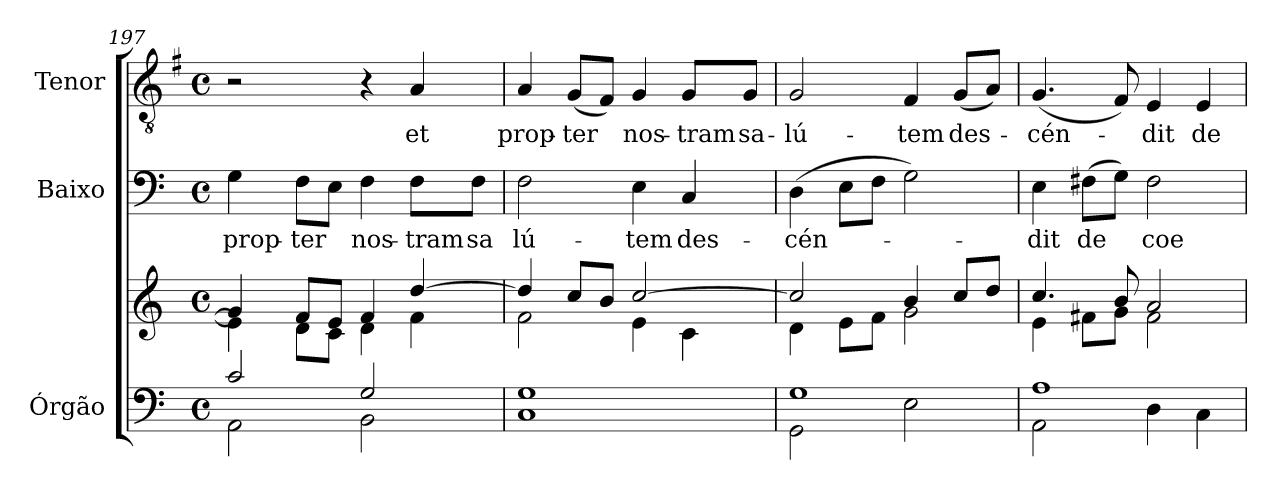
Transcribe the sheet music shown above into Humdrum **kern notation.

**kern	**kern	**kern	**text	**kern	**text
*part3	*part3	*part2	*part2	*part1	*part1
*staff4	*staff3	*staff2	*staff2	*staff1	*staff1
*I"Órgão	*	*I"Baixo	*	*I"Tenor	*
*I'Órg.	*	*	*	*I'Tr.	*
*clefF4	*clefG2	*clefF4	*	*clefGv2	*
*	*	*	*	*ITrd4c7	*
*k[]	*k[]	*k[]	*	*k[]	*
*C:	*C:	*C:	*	*C:	*
*M4/4	*M4/4	*M4/4	*	*M4/4	*
*met(c)	*met(c)	*met(c)	*	*met(c)	*
=197	=197	=197	=197	=197	=197
*^	*^	*	*	*	*
!	!	!	!	!	!LO:LY:b:color=#000000	!	!
2ci/	2AAi\	4gi/]	4ei\]	4Gi\	prop-	2r	.
!	!	!	!	!	!LO:LY:b:color=#000000	!	!
.	.	8fi/L	8di\L	8Fi\L	-ter	.	.
.	.	8ei/J	8ci\J	8Ei\J	.	.	.
!	!	!	!	!	!LO:LY:b:color=#000000	!	!
2Gi/	2BBi\	4fi/	4di\	4Fi\	nos-	4r	.
!	!	!	!	!	!LO:LY:b:color=#000000	!	!
!	!	!	!	!	!	!	!LO:LY:b:color=#000000
.	.	[>4ddi/	4fi\	8Fi\L	-tram	4Di/	et
!	!	!	!	!	!LO:LY:b:color=#000000	!	!
.	.	.	.	8Fi\J	sa	.	.
*v	*v	*	*	*	*	*	*
=198	=198	=198	=198	=198	=198	=198
!	!	!	!	!LO:LY:b:color=#000000	!	!
!	!	!	!	!	!	!LO:LY:b:color=#000000
1Ci 1Gi	4ddi/]	2fi\	2Fi\	lú-	4Di/	prop-
!	!	!	!	!	!	!LO:LY:b:color=#000000
.	8cci/L	.	.	.	(8Ci/L	-ter
.	8bi/J	.	.	.	8BBi/J)	.
!	!	!	!	!LO:LY:b:color=#000000	!	!
!	!	!	!	!	!	!LO:LY:b:color=#000000
.	[>2cci/	4ei\	4Ei\	-tem	4Ci/	nos-
!	!	!	!	!LO:LY:b:color=#000000	!	!
!	!	!	!	!	!	!LO:LY:b:color=#000000
.	.	4ci\	4Ci/	des-	8Ci/L	-tram
!	!	!	!	!	!	!LO:LY:b:color=#000000
.	.	.	.	.	8Ci/J	sa-
=199	=199	=199	=199	=199	=199	=199
*^	*	*	*	*	*	*
!	!	!	!	!	!LO:LY:b:color=#000000	!	!
!	!	!	!	!	!	!	!LO:LY:b:color=#000000
1Gi	2GGi\	2cci/]	4di\	(4Di\	-cén-	2Ci/	-lú-
.	.	.	8ei\L	8Ei\L	.	.	.
.	.	.	8fi\J	8Fi\J	.	.	.
!	!	!	!	!	!	!	!LO:LY:b:color=#000000
.	2Ei\	4bi/	2gi\	2Gi\)	.	4BBi/	-tem
!	!	!	!	!	!	!	!LO:LY:b:color=#000000
.	.	8cci/L	.	.	.	(8Ci/L	des-
.	.	8ddi/J	.	.	.	8Di/J)	.
=200	=200	=200	=200	=200	=200	=200	=200
!	!	!	!	!	!LO:LY:b:color=#000000	!	!
!	!	!	!	!	!	!	!LO:LY:b:color=#000000
1Ai	2AAi\	4.cci/	4ei\	4Ei\	-dit	(4.Ci/	-cén-
!	!	!	!	!	!LO:LY:b:color=#000000	!	!
.	.	.	8f#Xi\L	(8F#Xi\L	de	.	.
.	.	8bi/	8gi\J	8Gi\J)	.	8BBi/)	.
!	!	!	!	!	!LO:LY:b:color=#000000	!	!
!	!	!	!	!	!	!	!LO:LY:b:color=#000000
.	4Di\	2ai/	2f#i\	2F#i\	coe-	4AAi/	-dit
!	!	!	!	!	!	!	!LO:LY:b:color=#000000
.	4Ci\	.	.	.	.	4AAi/	de
*v	*v	*	*	*	*	*	*
*	*v	*v	*	*	*	*
=	=	=	=	=	=
*-	*-	*-	*-	*-	*-
